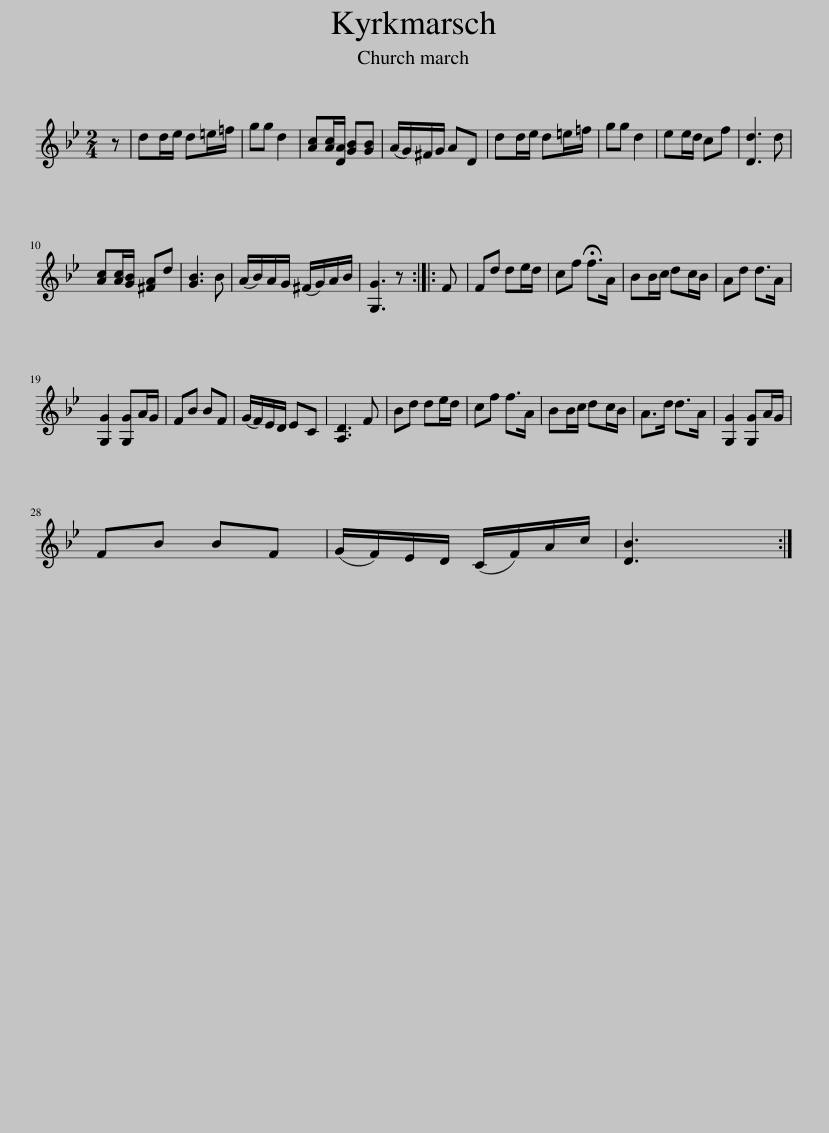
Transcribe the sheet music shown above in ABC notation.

X:1
L:1/8
M:2/4
I:linebreak $
K:Gmin
V:1 treble
V:1
 z | dd/e/ d=e/=f/ | gg d2 | [Ac][Ac]/[DA]/ [GB][GB] | (A/G/)^F/G/ AD | %5
 dd/e/ d=e/=f/ | gg d2 | ee/d/ cf | [Dd]3 d |$ [Ac][Ac]/[GB]/ [^FA]d | %10
 [GB]3 B | (A/B/)A/G/ (^F/G/)A/B/ | [G,G]3 z :: F | Fd de/d/ | %15
 cf !fermata!f>A | BB/c/ dc/B/ | Ad d>A |$ [G,G]2 [G,G]A/G/ | FB BF | %20
 (G/F/)E/D/ EC | [A,D]3 F | Bd de/d/ | cf f>A | BB/c/ dc/B/ | %25
 A>d d>A | [G,G]2 [G,G]A/G/ |$ FB BF | (G/F/)E/D/ (C/F/)A/c/ | [DB]3 :| %30
